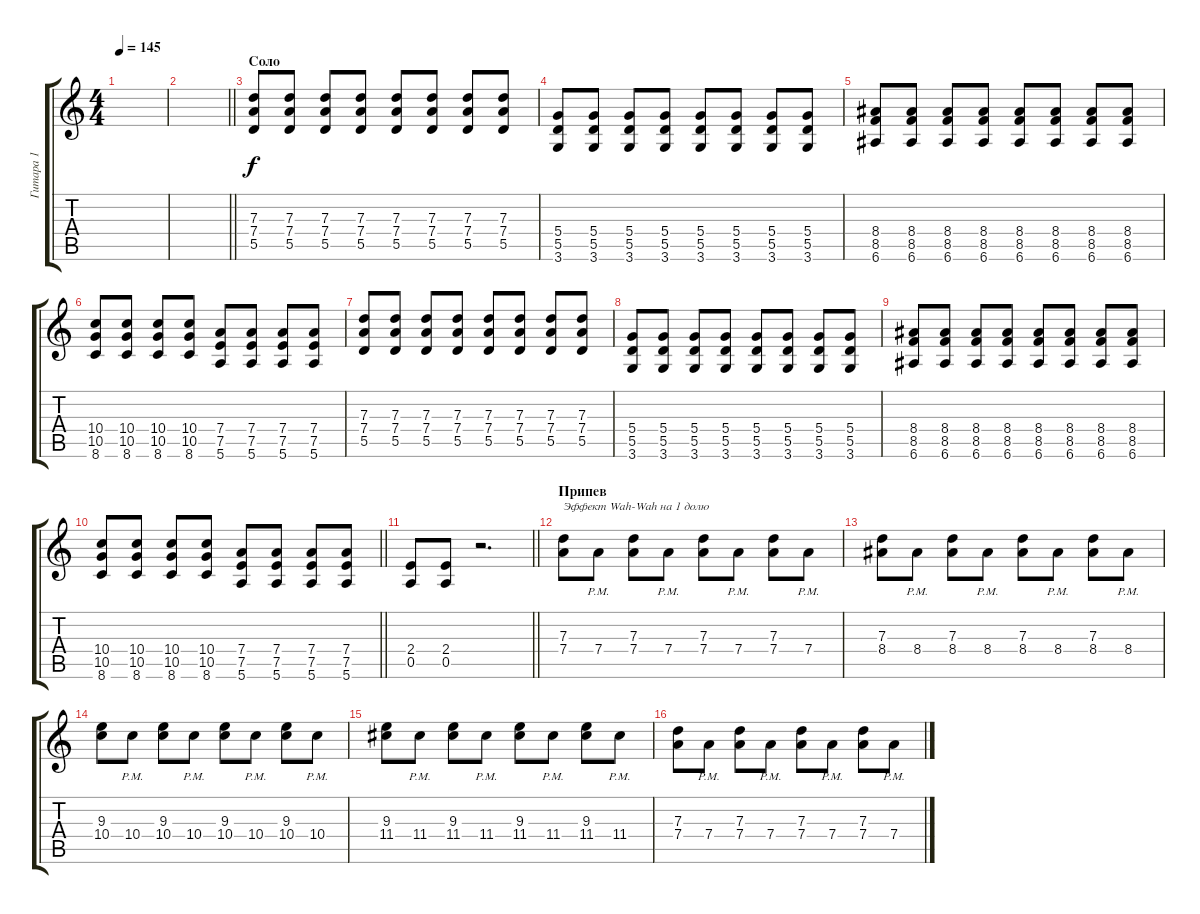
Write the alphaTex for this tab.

\track ("Гитара 1" "Гитара 1") {instrument distortionguitar}
\staff {score tabs}
\tuning (E4 B3 G3 D3 A2 E2) {hide}
\ts (4 4)
\tempo 145
\clef g2
\ks c
|
\barLineRight lightlight
|
\section ("" "Соло")
(7.3 7.4 5.5).8 (7.3 7.4 5.5).8 (7.3 7.4 5.5).8 (7.3 7.4 5.5).8 (7.3 7.4 5.5).8 (7.3 7.4 5.5).8 (7.3 7.4 5.5).8 (7.3 7.4 5.5).8 |
(5.4 5.5 3.6).8 (5.4 5.5 3.6).8 (5.4 5.5 3.6).8 (5.4 5.5 3.6).8 (5.4 5.5 3.6).8 (5.4 5.5 3.6).8 (5.4 5.5 3.6).8 (5.4 5.5 3.6).8 |
(8.4 8.5 6.6).8 (8.4 8.5 6.6).8 (8.4 8.5 6.6).8 (8.4 8.5 6.6).8 (8.4 8.5 6.6).8 (8.4 8.5 6.6).8 (8.4 8.5 6.6).8 (8.4 8.5 6.6).8 |
(10.4 10.5 8.6).8 (10.4 10.5 8.6).8 (10.4 10.5 8.6).8 (10.4 10.5 8.6).8 (7.4 7.5 5.6).8 (7.4 7.5 5.6).8 (7.4 7.5 5.6).8 (7.4 7.5 5.6).8 |
(7.3 7.4 5.5).8 (7.3 7.4 5.5).8 (7.3 7.4 5.5).8 (7.3 7.4 5.5).8 (7.3 7.4 5.5).8 (7.3 7.4 5.5).8 (7.3 7.4 5.5).8 (7.3 7.4 5.5).8 |
(5.4 5.5 3.6).8 (5.4 5.5 3.6).8 (5.4 5.5 3.6).8 (5.4 5.5 3.6).8 (5.4 5.5 3.6).8 (5.4 5.5 3.6).8 (5.4 5.5 3.6).8 (5.4 5.5 3.6).8 |
(8.4 8.5 6.6).8 (8.4 8.5 6.6).8 (8.4 8.5 6.6).8 (8.4 8.5 6.6).8 (8.4 8.5 6.6).8 (8.4 8.5 6.6).8 (8.4 8.5 6.6).8 (8.4 8.5 6.6).8 |
\barLineRight lightlight
(10.4 10.5 8.6).8 (10.4 10.5 8.6).8 (10.4 10.5 8.6).8 (10.4 10.5 8.6).8 (7.4 7.5 5.6).8 (7.4 7.5 5.6).8 (7.4 7.5 5.6).8 (7.4 7.5 5.6).8 |
\barLineRight lightlight
(2.4 0.5).8 (2.4 0.5).8 r.2{d} |
\section ("" "Припев")
(7.3 7.4).8{txt "Эффект Wah-Wah на 1 долю"} 7.4{pm}.8 (7.3 7.4).8 7.4{pm}.8 (7.3 7.4).8 7.4{pm}.8 (7.3 7.4).8 7.4{pm}.8 |
(7.3 8.4).8 8.4{pm}.8 (7.3 8.4).8 8.4{pm}.8 (7.3 8.4).8 8.4{pm}.8 (7.3 8.4).8 8.4{pm}.8 |
(9.3 10.4).8 10.4{pm}.8 (9.3 10.4).8 10.4{pm}.8 (9.3 10.4).8 10.4{pm}.8 (9.3 10.4).8 10.4{pm}.8 |
(9.3 11.4).8 11.4{pm}.8 (9.3 11.4).8 11.4{pm}.8 (9.3 11.4).8 11.4{pm}.8 (9.3 11.4).8 11.4{pm}.8 |
(7.3 7.4).8 7.4{pm}.8 (7.3 7.4).8 7.4{pm}.8 (7.3 7.4).8 7.4{pm}.8 (7.3 7.4).8 7.4{pm}.8
